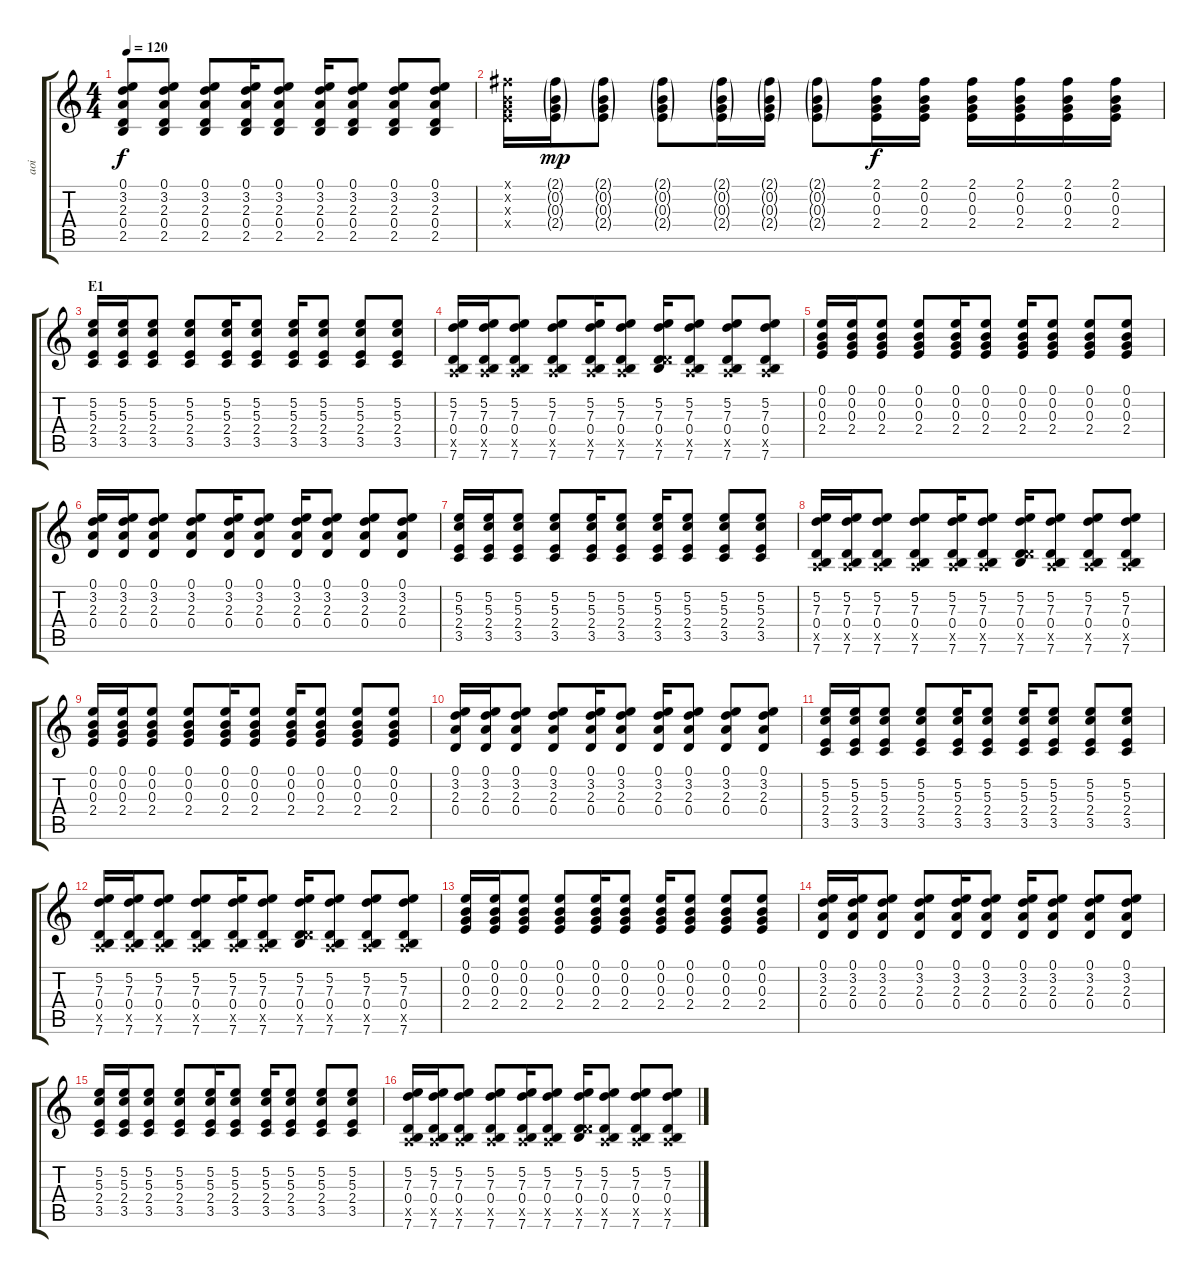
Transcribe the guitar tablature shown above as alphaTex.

\track ("aoi " "aoi ") {instrument acousticguitarsteel}
\staff {score tabs}
\tuning (E4 B3 G3 D3 A2 E2) {hide}
\ts (4 4)
\tempo 120
\clef g2
\ks c
(0.1 3.2 2.3 0.4 2.5).8{dy f} (0.1 3.2 2.3 0.4 2.5).8 (0.1 3.2 2.3 0.4 2.5).8 (0.1 3.2 2.3 0.4 2.5).16 (0.1 3.2 2.3 0.4 2.5).8 (0.1 3.2 2.3 0.4 2.5).16 (0.1 3.2 2.3 0.4 2.5).8 (0.1 3.2 2.3 0.4 2.5).8 (0.1 3.2 2.3 0.4 2.5).8 |
(2.1{x} 0.2{x} 0.3{x} 2.4{x}).16 (2.1{g} 0.2{g} 0.3{g} 2.4{g}).16{dy mp} (2.1{g} 0.2{g} 0.3{g} 2.4{g}).8 (2.1{g} 0.2{g} 0.3{g} 2.4{g}).8 (2.1{g} 0.2{g} 0.3{g} 2.4{g}).16 (2.1{g} 0.2{g} 0.3{g} 2.4{g}).16 (2.1{g} 0.2{g} 0.3{g} 2.4{g}).8 (2.1 0.2 0.3 2.4).16{dy f} (2.1 0.2 0.3 2.4).16 (2.1 0.2 0.3 2.4).16 (2.1 0.2 0.3 2.4).16 (2.1 0.2 0.3 2.4).16 (2.1 0.2 0.3 2.4).16 |
\section ("" "E1")
(5.2 5.3 2.4 3.5).16{volume 11} (5.2 5.3 2.4 3.5).16 (5.2 5.3 2.4 3.5).8 (5.2 5.3 2.4 3.5).8 (5.2 5.3 2.4 3.5).16 (5.2 5.3 2.4 3.5).8 (5.2 5.3 2.4 3.5).16 (5.2 5.3 2.4 3.5).8 (5.2 5.3 2.4 3.5).8 (5.2 5.3 2.4 3.5).8 |
(5.2 7.3 0.4 0.5{x} 7.6).16 (5.2 7.3 0.4 0.5{x} 7.6).16 (5.2 7.3 0.4 0.5{x} 7.6).8 (5.2 7.3 0.4 0.5{x} 7.6).8 (5.2 7.3 0.4 0.5{x} 7.6).16 (5.2 7.3 0.4 0.5{x} 7.6).8 (5.2 7.3 0.4 5.5{x} 7.6).16 (5.2 7.3 0.4 0.5{x} 7.6).8 (5.2 7.3 0.4 0.5{x} 7.6).8 (5.2 7.3 0.4 0.5{x} 7.6).8 |
(0.1 0.2 0.3 2.4).16 (0.1 0.2 0.3 2.4).16 (0.1 0.2 0.3 2.4).8 (0.1 0.2 0.3 2.4).8 (0.1 0.2 0.3 2.4).16 (0.1 0.2 0.3 2.4).8 (0.1 0.2 0.3 2.4).16 (0.1 0.2 0.3 2.4).8 (0.1 0.2 0.3 2.4).8 (0.1 0.2 0.3 2.4).8 |
(0.1 3.2 2.3 0.4).16 (0.1 3.2 2.3 0.4).16 (0.1 3.2 2.3 0.4).8 (0.1 3.2 2.3 0.4).8 (0.1 3.2 2.3 0.4).16 (0.1 3.2 2.3 0.4).8 (0.1 3.2 2.3 0.4).16 (0.1 3.2 2.3 0.4).8 (0.1 3.2 2.3 0.4).8 (0.1 3.2 2.3 0.4).8 |
(5.2 5.3 2.4 3.5).16 (5.2 5.3 2.4 3.5).16 (5.2 5.3 2.4 3.5).8 (5.2 5.3 2.4 3.5).8 (5.2 5.3 2.4 3.5).16 (5.2 5.3 2.4 3.5).8 (5.2 5.3 2.4 3.5).16 (5.2 5.3 2.4 3.5).8 (5.2 5.3 2.4 3.5).8 (5.2 5.3 2.4 3.5).8 |
(5.2 7.3 0.4 0.5{x} 7.6).16 (5.2 7.3 0.4 0.5{x} 7.6).16 (5.2 7.3 0.4 0.5{x} 7.6).8 (5.2 7.3 0.4 0.5{x} 7.6).8 (5.2 7.3 0.4 0.5{x} 7.6).16 (5.2 7.3 0.4 0.5{x} 7.6).8 (5.2 7.3 0.4 5.5{x} 7.6).16 (5.2 7.3 0.4 0.5{x} 7.6).8 (5.2 7.3 0.4 0.5{x} 7.6).8 (5.2 7.3 0.4 0.5{x} 7.6).8 |
(0.1 0.2 0.3 2.4).16 (0.1 0.2 0.3 2.4).16 (0.1 0.2 0.3 2.4).8 (0.1 0.2 0.3 2.4).8 (0.1 0.2 0.3 2.4).16 (0.1 0.2 0.3 2.4).8 (0.1 0.2 0.3 2.4).16 (0.1 0.2 0.3 2.4).8 (0.1 0.2 0.3 2.4).8 (0.1 0.2 0.3 2.4).8 |
(0.1 3.2 2.3 0.4).16 (0.1 3.2 2.3 0.4).16 (0.1 3.2 2.3 0.4).8 (0.1 3.2 2.3 0.4).8 (0.1 3.2 2.3 0.4).16 (0.1 3.2 2.3 0.4).8 (0.1 3.2 2.3 0.4).16 (0.1 3.2 2.3 0.4).8 (0.1 3.2 2.3 0.4).8 (0.1 3.2 2.3 0.4).8 |
(5.2 5.3 2.4 3.5).16{volume 11} (5.2 5.3 2.4 3.5).16 (5.2 5.3 2.4 3.5).8 (5.2 5.3 2.4 3.5).8 (5.2 5.3 2.4 3.5).16 (5.2 5.3 2.4 3.5).8 (5.2 5.3 2.4 3.5).16 (5.2 5.3 2.4 3.5).8 (5.2 5.3 2.4 3.5).8 (5.2 5.3 2.4 3.5).8 |
(5.2 7.3 0.4 0.5{x} 7.6).16 (5.2 7.3 0.4 0.5{x} 7.6).16 (5.2 7.3 0.4 0.5{x} 7.6).8 (5.2 7.3 0.4 0.5{x} 7.6).8 (5.2 7.3 0.4 0.5{x} 7.6).16 (5.2 7.3 0.4 0.5{x} 7.6).8 (5.2 7.3 0.4 5.5{x} 7.6).16 (5.2 7.3 0.4 0.5{x} 7.6).8 (5.2 7.3 0.4 0.5{x} 7.6).8 (5.2 7.3 0.4 0.5{x} 7.6).8 |
(0.1 0.2 0.3 2.4).16 (0.1 0.2 0.3 2.4).16 (0.1 0.2 0.3 2.4).8 (0.1 0.2 0.3 2.4).8 (0.1 0.2 0.3 2.4).16 (0.1 0.2 0.3 2.4).8 (0.1 0.2 0.3 2.4).16 (0.1 0.2 0.3 2.4).8 (0.1 0.2 0.3 2.4).8 (0.1 0.2 0.3 2.4).8 |
(0.1 3.2 2.3 0.4).16 (0.1 3.2 2.3 0.4).16 (0.1 3.2 2.3 0.4).8 (0.1 3.2 2.3 0.4).8 (0.1 3.2 2.3 0.4).16 (0.1 3.2 2.3 0.4).8 (0.1 3.2 2.3 0.4).16 (0.1 3.2 2.3 0.4).8 (0.1 3.2 2.3 0.4).8 (0.1 3.2 2.3 0.4).8 |
(5.2 5.3 2.4 3.5).16 (5.2 5.3 2.4 3.5).16 (5.2 5.3 2.4 3.5).8 (5.2 5.3 2.4 3.5).8 (5.2 5.3 2.4 3.5).16 (5.2 5.3 2.4 3.5).8 (5.2 5.3 2.4 3.5).16 (5.2 5.3 2.4 3.5).8 (5.2 5.3 2.4 3.5).8 (5.2 5.3 2.4 3.5).8 |
(5.2 7.3 0.4 0.5{x} 7.6).16 (5.2 7.3 0.4 0.5{x} 7.6).16 (5.2 7.3 0.4 0.5{x} 7.6).8 (5.2 7.3 0.4 0.5{x} 7.6).8 (5.2 7.3 0.4 0.5{x} 7.6).16 (5.2 7.3 0.4 0.5{x} 7.6).8 (5.2 7.3 0.4 5.5{x} 7.6).16 (5.2 7.3 0.4 0.5{x} 7.6).8 (5.2 7.3 0.4 0.5{x} 7.6).8 (5.2 7.3 0.4 0.5{x} 7.6).8
